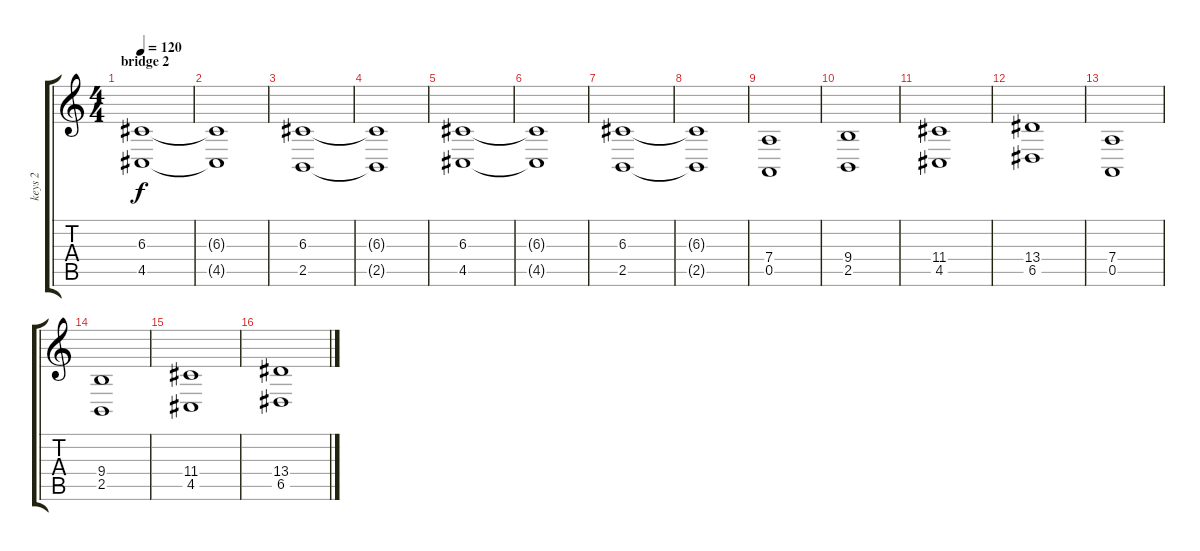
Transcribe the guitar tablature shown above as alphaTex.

\track ("keys 2" "keys 2") {instrument synthstrings2}
\staff {score tabs}
\tuning (E4 B3 G3 D3 A2 E2) {hide}
\ts (4 4)
\section ("" "bridge 2")
\tempo 120
\clef g2
\ks c
(6.3 4.5).1{dy f} |
(6.3{t} 4.5{t}).1 |
(6.3 2.5).1 |
(6.3{t} 2.5{t}).1 |
(6.3 4.5).1 |
(6.3{t} 4.5{t}).1 |
(6.3 2.5).1 |
(6.3{t} 2.5{t}).1 |
(7.4 0.5).1 |
(9.4 2.5).1 |
(11.4 4.5).1 |
(13.4 6.5).1 |
(7.4 0.5).1 |
(9.4 2.5).1 |
(11.4 4.5).1 |
(13.4 6.5).1
